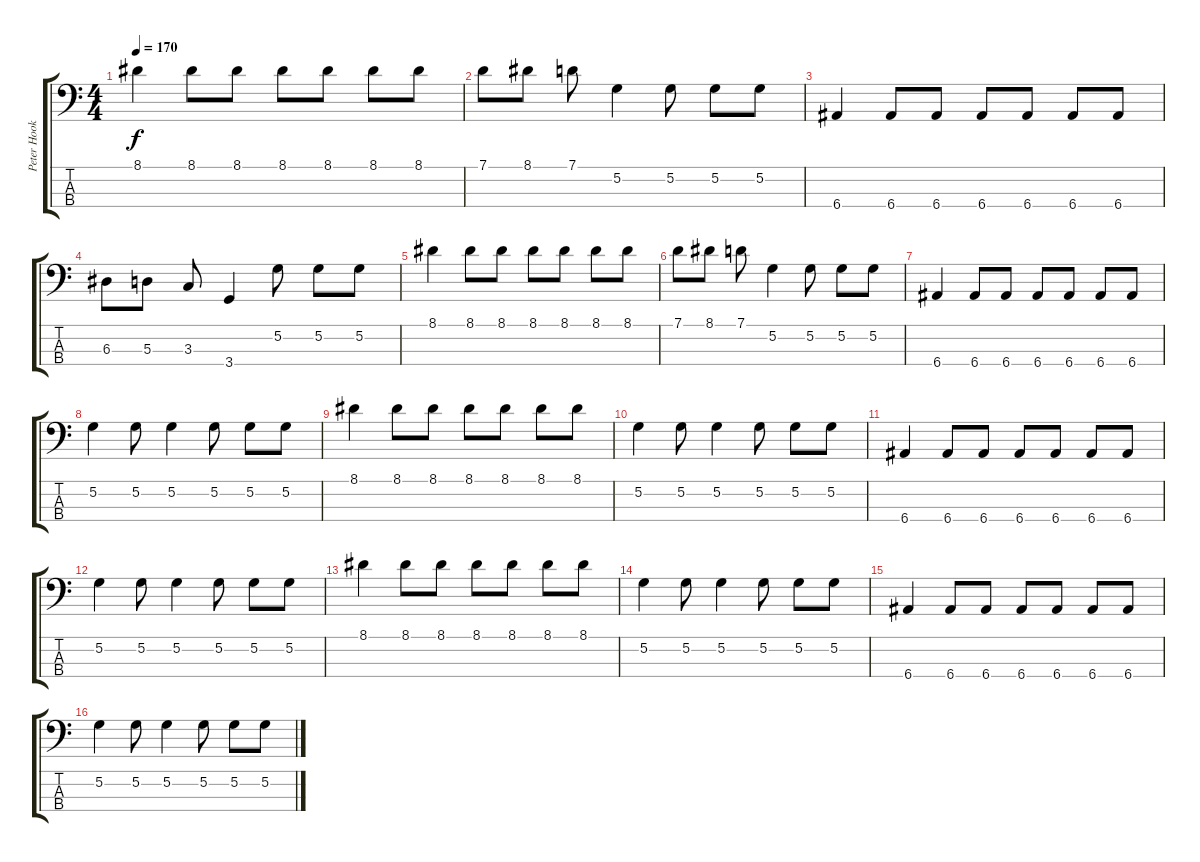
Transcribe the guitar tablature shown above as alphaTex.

\track ("Peter Hook (Bass)" "Peter Hook") {instrument electricbasspick}
\staff {score tabs}
\tuning (G2 D2 A1 E1) {hide}
\ts (4 4)
\tempo 170
\clef f4
\ks c
8.1.4{dy f} 8.1.8 8.1.8 8.1.8 8.1.8 8.1.8 8.1.8 |
7.1.8 8.1.8 7.1.8 5.2.4 5.2.8 5.2.8 5.2.8 |
6.4.4 6.4.8 6.4.8 6.4.8 6.4.8 6.4.8 6.4.8 |
6.3.8 5.3.8 3.3.8 3.4.4 5.2.8 5.2.8 5.2.8 |
8.1.4 8.1.8 8.1.8 8.1.8 8.1.8 8.1.8 8.1.8 |
7.1.8 8.1.8 7.1.8 5.2.4 5.2.8 5.2.8 5.2.8 |
6.4.4 6.4.8 6.4.8 6.4.8 6.4.8 6.4.8 6.4.8 |
5.2.4 5.2.8 5.2.4 5.2.8 5.2.8 5.2.8 |
8.1.4 8.1.8 8.1.8 8.1.8 8.1.8 8.1.8 8.1.8 |
5.2.4 5.2.8 5.2.4 5.2.8 5.2.8 5.2.8 |
6.4.4 6.4.8 6.4.8 6.4.8 6.4.8 6.4.8 6.4.8 |
5.2.4 5.2.8 5.2.4 5.2.8 5.2.8 5.2.8 |
8.1.4 8.1.8 8.1.8 8.1.8 8.1.8 8.1.8 8.1.8 |
5.2.4 5.2.8 5.2.4 5.2.8 5.2.8 5.2.8 |
6.4.4 6.4.8 6.4.8 6.4.8 6.4.8 6.4.8 6.4.8 |
5.2.4 5.2.8 5.2.4 5.2.8 5.2.8 5.2.8
